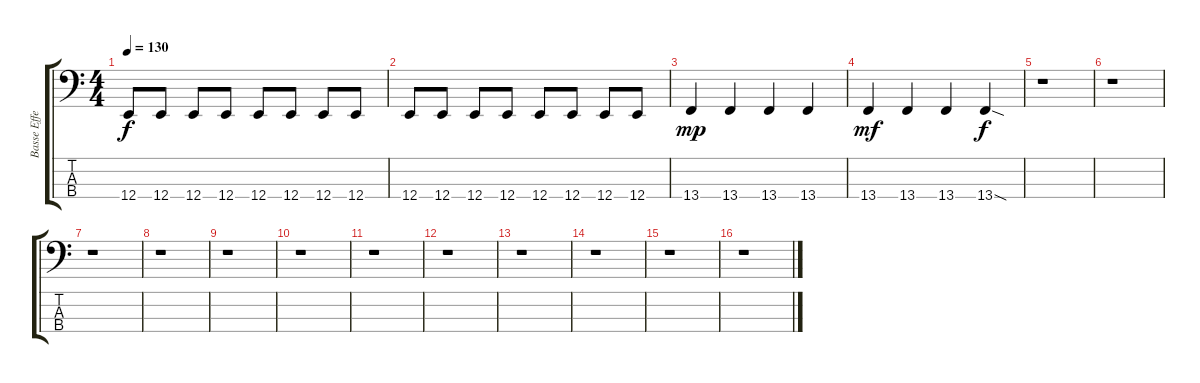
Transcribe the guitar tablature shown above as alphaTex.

\track ("Basse Effets" "Basse Effe") {instrument synthbrass1}
\staff {score tabs}
\tuning (G2 D2 A1 E1) {hide}
\ts (4 4)
\tempo 130
\clef f4
\ks c
12.4.8{dy f} 12.4.8 12.4.8 12.4.8 12.4.8 12.4.8 12.4.8 12.4.8 |
12.4.8 12.4.8 12.4.8 12.4.8 12.4.8 12.4.8 12.4.8 12.4.8 |
13.4.4{dy mp} 13.4.4 13.4.4 13.4.4 |
13.4.4{dy mf} 13.4.4 13.4.4 13.4{sod}.4{dy f} |
r.1 |
r.1 |
r.1 |
r.1 |
r.1 |
r.1 |
r.1 |
r.1 |
r.1 |
r.1 |
r.1 |
r.1
